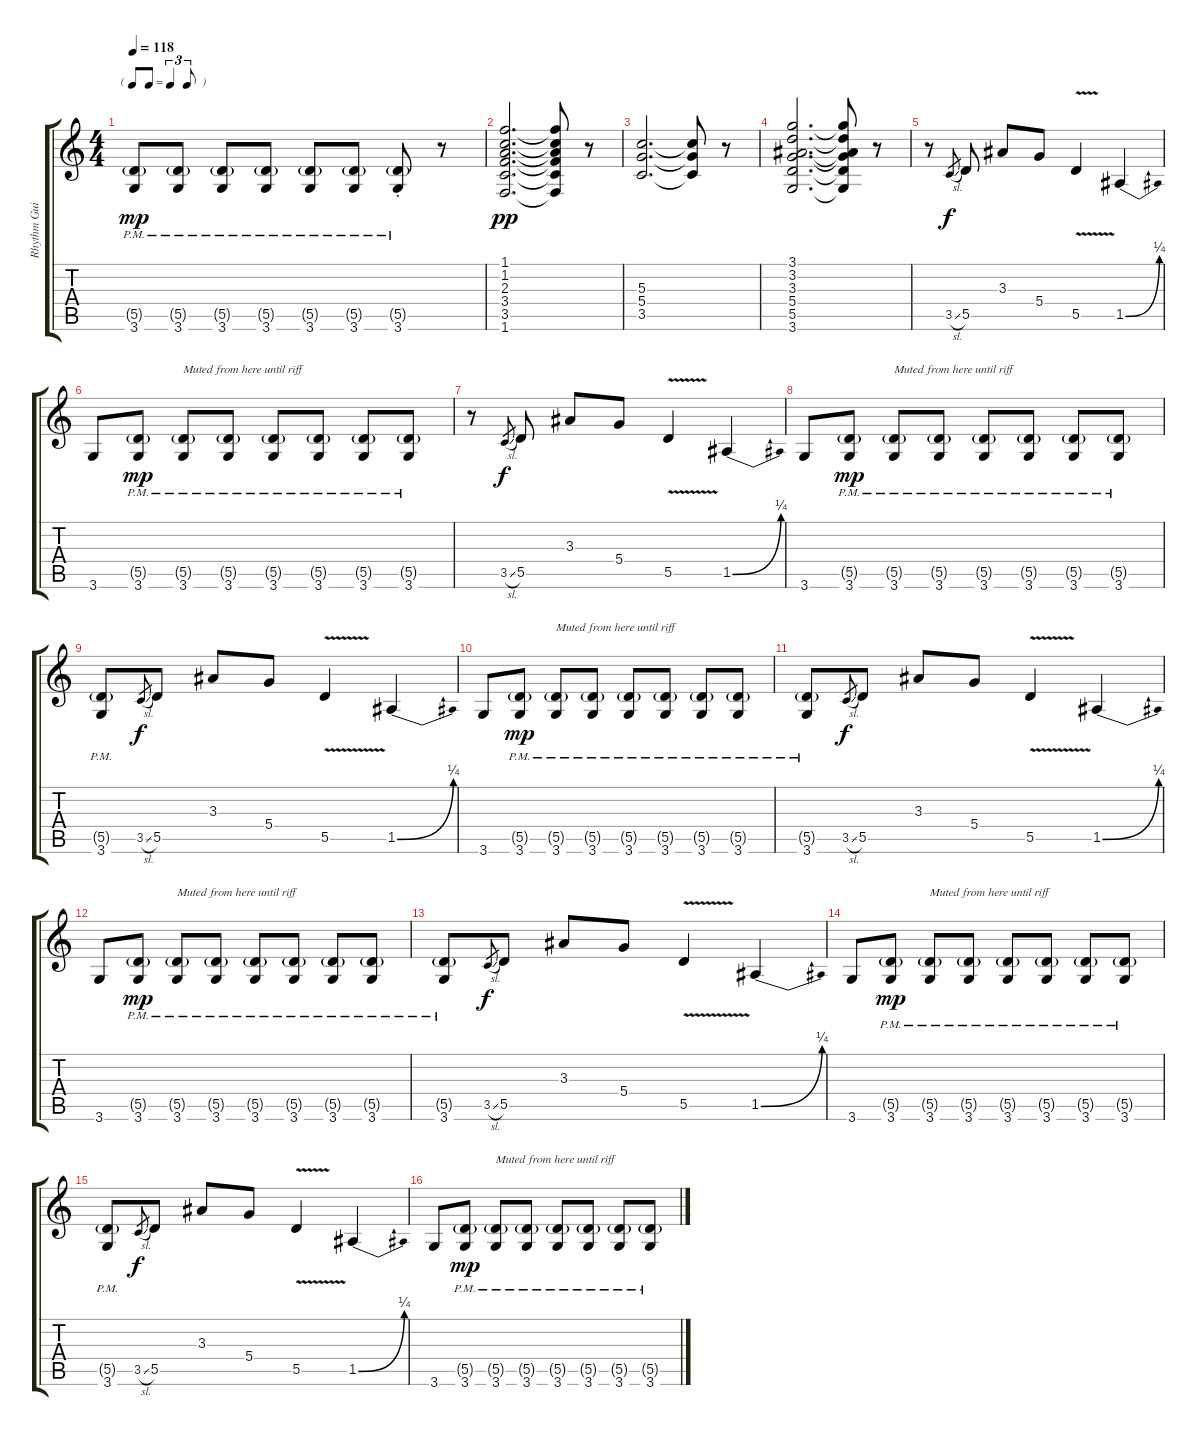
\track ("Rhythm Guitar" "Rhythm Gui") {instrument overdrivenguitar}
\staff {score tabs}
\tuning (E4 B3 G3 D3 A2 E2) {hide}
\ts (4 4)
\tf triplet8th
\tempo 118
\clef g2
\ks c
(5.5{g pm} 3.6{pm}).8{dy mp} (5.5{g pm} 3.6{pm}).8 (5.5{g pm} 3.6{pm}).8 (5.5{g pm} 3.6{pm}).8 (5.5{g pm} 3.6{pm}).8 (5.5{g pm} 3.6{pm}).8 (5.5{g pm st} 3.6{pm st}).8 r.8 |
(1.1 1.2 2.3 3.4 3.5 1.6).2{d dy pp} (1.1{t} 1.2{t} 2.3{t} 3.4{t} 3.5{t} 1.6{t}).8 r.8 |
(5.3 5.4 3.5).2{d} (5.3{t} 5.4{t} 3.5{t}).8 r.8 |
(3.1 3.2 3.3 5.4 5.5 3.6).2{d} (3.1{t} 3.2{t} 3.3{t} 5.4{t} 5.5{t} 3.6{t}).8 r.8 |
r.8 3.5{sl}.8{gr dy f} 5.5.8 3.3.8 5.4.8 5.5{v}.4 1.5{be (bend 0 0 60 1)}.4 |
3.6.8 (5.5{g pm} 3.6{pm}).8{dy mp} (5.5{g pm} 3.6{pm}).8{txt "Muted from here until riff"} (5.5{g pm} 3.6{pm}).8 (5.5{g pm} 3.6{pm}).8 (5.5{g pm} 3.6{pm}).8 (5.5{g pm} 3.6{pm}).8 (5.5{g pm} 3.6{pm}).8 |
r.8 3.5{sl}.8{gr dy f} 5.5.8 3.3.8 5.4.8 5.5{v}.4 1.5{be (bend 0 0 60 1)}.4 |
3.6.8 (5.5{g pm} 3.6{pm}).8{dy mp} (5.5{g pm} 3.6{pm}).8{txt "Muted from here until riff"} (5.5{g pm} 3.6{pm}).8 (5.5{g pm} 3.6{pm}).8 (5.5{g pm} 3.6{pm}).8 (5.5{g pm} 3.6{pm}).8 (5.5{g pm} 3.6{pm}).8 |
(5.5{g pm} 3.6{pm}).8 3.5{sl}.8{gr dy f} 5.5.8 3.3.8 5.4.8 5.5{v}.4 1.5{be (bend 0 0 60 1)}.4 |
3.6.8 (5.5{g pm} 3.6{pm}).8{dy mp} (5.5{g pm} 3.6{pm}).8{txt "Muted from here until riff"} (5.5{g pm} 3.6{pm}).8 (5.5{g pm} 3.6{pm}).8 (5.5{g pm} 3.6{pm}).8 (5.5{g pm} 3.6{pm}).8 (5.5{g pm} 3.6{pm}).8 |
(5.5{g pm} 3.6{pm}).8 3.5{sl}.8{gr dy f} 5.5.8 3.3.8 5.4.8 5.5{v}.4 1.5{be (bend 0 0 60 1)}.4 |
3.6.8 (5.5{g pm} 3.6{pm}).8{dy mp} (5.5{g pm} 3.6{pm}).8{txt "Muted from here until riff"} (5.5{g pm} 3.6{pm}).8 (5.5{g pm} 3.6{pm}).8 (5.5{g pm} 3.6{pm}).8 (5.5{g pm} 3.6{pm}).8 (5.5{g pm} 3.6{pm}).8 |
(5.5{g pm} 3.6{pm}).8 3.5{sl}.8{gr dy f} 5.5.8 3.3.8 5.4.8 5.5{v}.4 1.5{be (bend 0 0 60 1)}.4 |
3.6.8 (5.5{g pm} 3.6{pm}).8{dy mp} (5.5{g pm} 3.6{pm}).8{txt "Muted from here until riff"} (5.5{g pm} 3.6{pm}).8 (5.5{g pm} 3.6{pm}).8 (5.5{g pm} 3.6{pm}).8 (5.5{g pm} 3.6{pm}).8 (5.5{g pm} 3.6{pm}).8 |
(5.5{g pm} 3.6{pm}).8 3.5{sl}.8{gr dy f} 5.5.8 3.3.8 5.4.8 5.5{v}.4 1.5{be (bend 0 0 60 1)}.4 |
3.6.8 (5.5{g pm} 3.6{pm}).8{dy mp} (5.5{g pm} 3.6{pm}).8{txt "Muted from here until riff"} (5.5{g pm} 3.6{pm}).8 (5.5{g pm} 3.6{pm}).8 (5.5{g pm} 3.6{pm}).8 (5.5{g pm} 3.6{pm}).8 (5.5{g pm} 3.6{pm}).8
